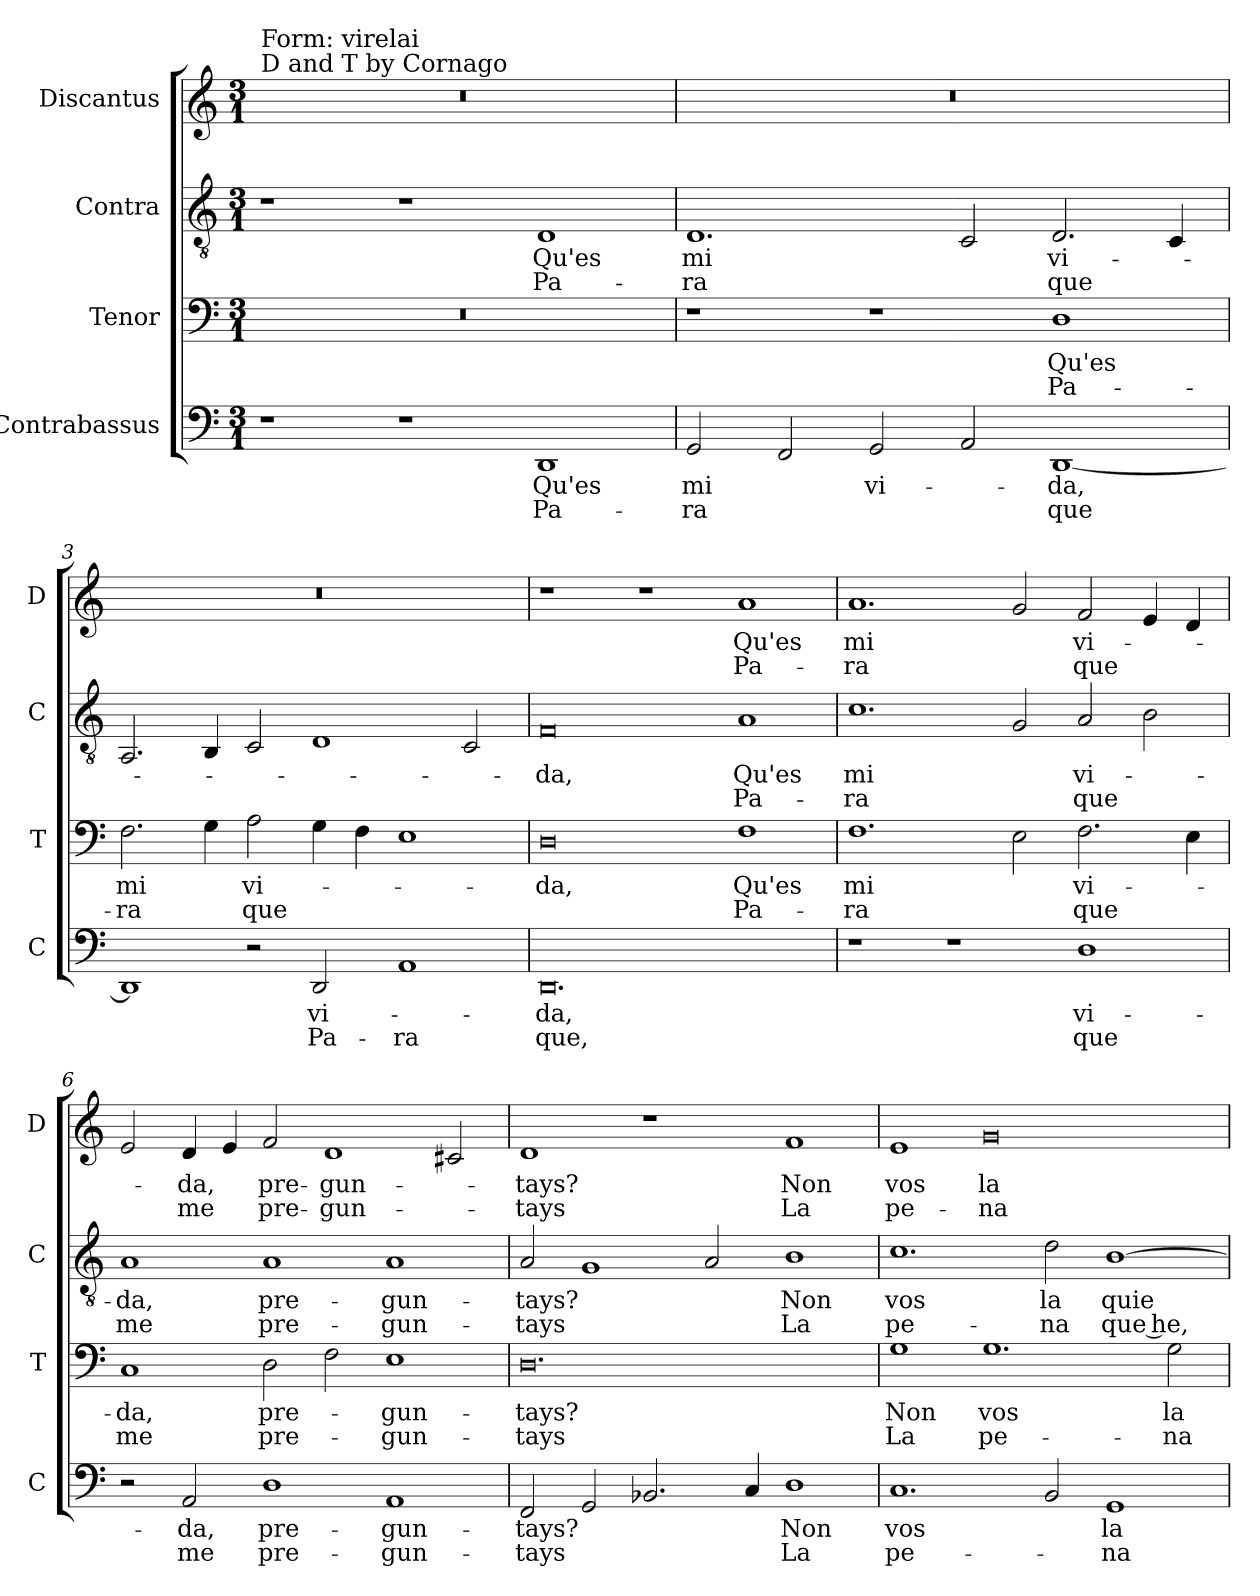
**kern	**text	**text	**kern	**text	**text	**kern	**text	**text	**kern	**text	**text
*part4	*part4	*part4	*part3	*part3	*part3	*part2	*part2	*part2	*part1	*part1	*part1
*staff4	*staff4	*staff4	*staff3	*staff3	*staff3	*staff2	*staff2	*staff2	*staff1	*staff1	*staff1
*I"Contrabassus	*	*	*I"Tenor	*	*	*I"Contra	*	*	*I"Discantus	*	*
*I'C	*	*	*I'T	*	*	*I'C	*	*	*I'D	*	*
*clefF4	*	*	*clefF4	*	*	*clefGv2	*	*	*clefG2	*	*
*k[]	*	*	*k[]	*	*	*k[]	*	*	*k[]	*	*
*M3/1	*	*	*M3/1	*	*	*M3/1	*	*	*M3/1	*	*
=1	=1	=1	=1	=1	=1	=1	=1	=1	=1	=1	=1
!	!	!	!	!	!	!	!	!	!LO:TX:a:t=D and T by Cornago	!	!
!	!	!	!	!	!	!	!	!	!LO:TX:a:t=Form&colon; virelai	!	!
1r	.	.	0.r	.	.	1r	.	.	0.r	.	.
1r	.	.	.	.	.	1r	.	.	.	.	.
1DD	Qu'es	Pa-	.	.	.	1D	Qu'es	Pa-	.	.	.
=2	=2	=2	=2	=2	=2	=2	=2	=2	=2	=2	=2
2GG	mi	-ra	1r	.	.	1.D	mi	-ra	0.r	.	.
2FF	.	.	.	.	.	.	.	.	.	.	.
2GG	vi-	.	1r	.	.	.	.	.	.	.	.
2AA	.	.	.	.	.	2C	.	.	.	.	.
[1DD	-da,	que	1D	Qu'es	Pa-	2.D	vi-	que	.	.	.
.	.	.	.	.	.	4C	.	.	.	.	.
=3	=3	=3	=3	=3	=3	=3	=3	=3	=3	=3	=3
1DD]	.	.	2.F	mi	-ra	2.AA	.	.	0.r	.	.
.	.	.	4G	.	.	4BB	.	.	.	.	.
2r	.	.	2A	vi-	que	2C	.	.	.	.	.
2DD	vi-	Pa-	4G	.	.	1D	.	.	.	.	.
.	.	.	4F	.	.	.	.	.	.	.	.
1AA	.	-ra	1E	.	.	.	.	.	.	.	.
.	.	.	.	.	.	2C	.	.	.	.	.
=4	=4	=4	=4	=4	=4	=4	=4	=4	=4	=4	=4
0.DD	-da,	que,	0D	-da,	.	0F	-da,	.	1r	.	.
.	.	.	.	.	.	.	.	.	1r	.	.
.	.	.	1F	Qu'es	Pa-	1A	Qu'es	Pa-	1a	Qu'es	Pa-
=5	=5	=5	=5	=5	=5	=5	=5	=5	=5	=5	=5
1r	.	.	1.F	mi	-ra	1.c	mi	-ra	1.a	mi	-ra
1r	.	.	.	.	.	.	.	.	.	.	.
.	.	.	2E	.	.	2G	.	.	2g	.	.
1D	vi-	que	2.F	vi-	que	2A	vi-	que	2f	vi-	que
.	.	.	.	.	.	2B	.	.	4e	.	.
.	.	.	4E	.	.	.	.	.	4d	.	.
=6	=6	=6	=6	=6	=6	=6	=6	=6	=6	=6	=6
2r	.	.	1C	-da,	me	1A	-da,	me	2e	.	.
2AA	-da,	me	.	.	.	.	.	.	4d	-da,	me
.	.	.	.	.	.	.	.	.	4e	.	.
1D	pre-	pre-	2D	pre-	pre-	1A	pre-	pre-	2f	pre-	pre-
.	.	.	2F	.	.	.	.	.	1d	-gun-	-gun-
1AA	-gun-	-gun-	1E	-gun-	-gun-	1A	-gun-	-gun-	.	.	.
.	.	.	.	.	.	.	.	.	2c#X	.	.
=7	=7	=7	=7	=7	=7	=7	=7	=7	=7	=7	=7
2FF	-tays?	-tays	0.D	-tays?	-tays	2A	-tays?	-tays	1d	-tays?	-tays
2GG	.	.	.	.	.	1G	.	.	.	.	.
2.BB-X	.	.	.	.	.	.	.	.	1r	.	.
.	.	.	.	.	.	2A	.	.	.	.	.
4C	.	.	.	.	.	.	.	.	.	.	.
1D	Non	La	.	.	.	1B	Non	La	1f	Non	La
=8	=8	=8	=8	=8	=8	=8	=8	=8	=8	=8	=8
1.C	vos	pe-	1G	Non	La	1.c	vos	pe-	1e	vos	pe-
.	.	.	1.G	vos	pe-	.	.	.	0g	la	-na
2BB	.	.	.	.	.	2d	la	-na	.	.	.
1GG	la	-na	.	.	.	[1B	quie-	que he,	.	.	.
.	.	.	2G	la	-na	.	.	.	.	.	.
=	=	=	=	=	=	=	=	=	=	=	=
*-	*-	*-	*-	*-	*-	*-	*-	*-	*-	*-	*-
